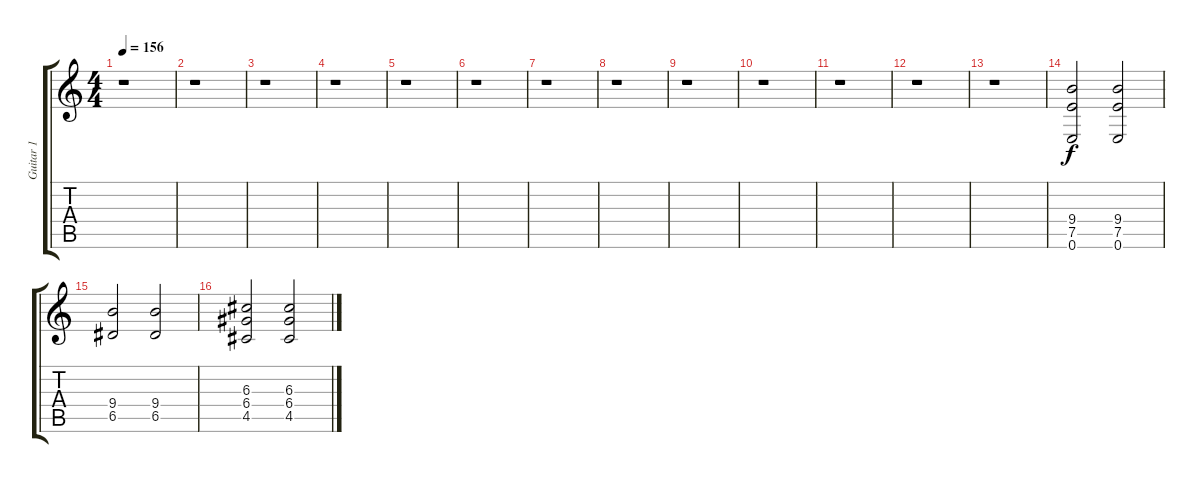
\track ("Guitar 1" "Guitar 1") {instrument distortionguitar}
\staff {score tabs}
\tuning (E4 B3 G3 D3 A2 E2) {hide}
\ts (4 4)
\tempo 156
\clef g2
\ks c
r.1{dy f} |
r.1 |
r.1 |
r.1 |
r.1 |
r.1 |
r.1 |
r.1 |
r.1 |
r.1 |
r.1 |
r.1 |
r.1 |
(9.4 7.5 0.6).2 (9.4 7.5 0.6).2 |
(9.4 6.5).2 (9.4 6.5).2 |
(6.3 6.4 4.5).2 (6.3 6.4 4.5).2
